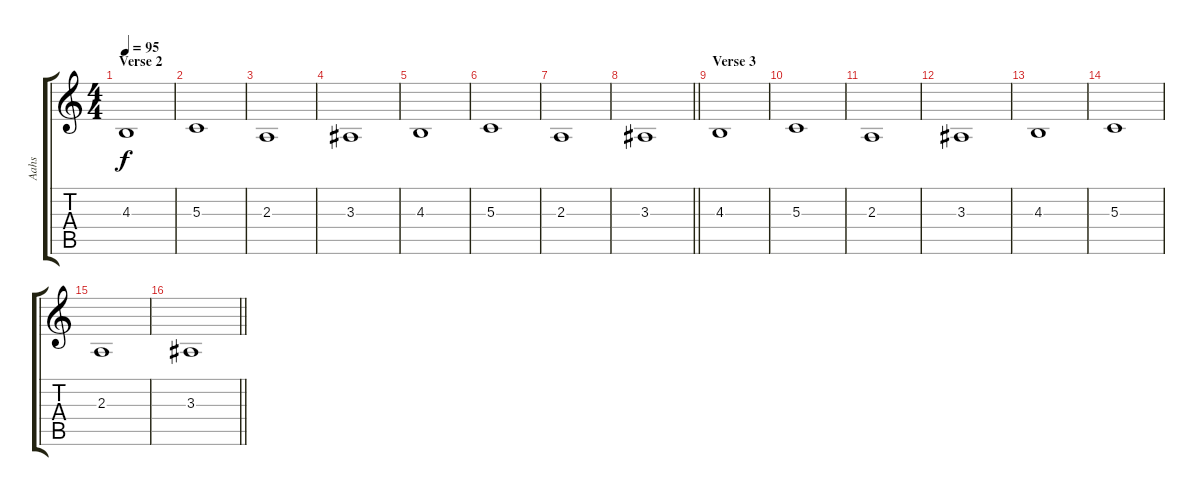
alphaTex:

\track ("Aahs" "Aahs") {instrument choiraahs}
\staff {score tabs}
\tuning (E4 B3 G3 D3 A2 E2) {hide}
\ts (4 4)
\section ("" "Verse 2")
\tempo 95
\clef g2
\ks c
4.3.1{dy f} |
5.3.1 |
2.3.1 |
3.3.1 |
4.3.1 |
5.3.1 |
2.3.1 |
\barLineRight lightlight
3.3.1 |
\section ("" "Verse 3")
4.3.1 |
5.3.1 |
2.3.1 |
3.3.1 |
4.3.1 |
5.3.1 |
2.3.1 |
\barLineRight lightlight
3.3.1
